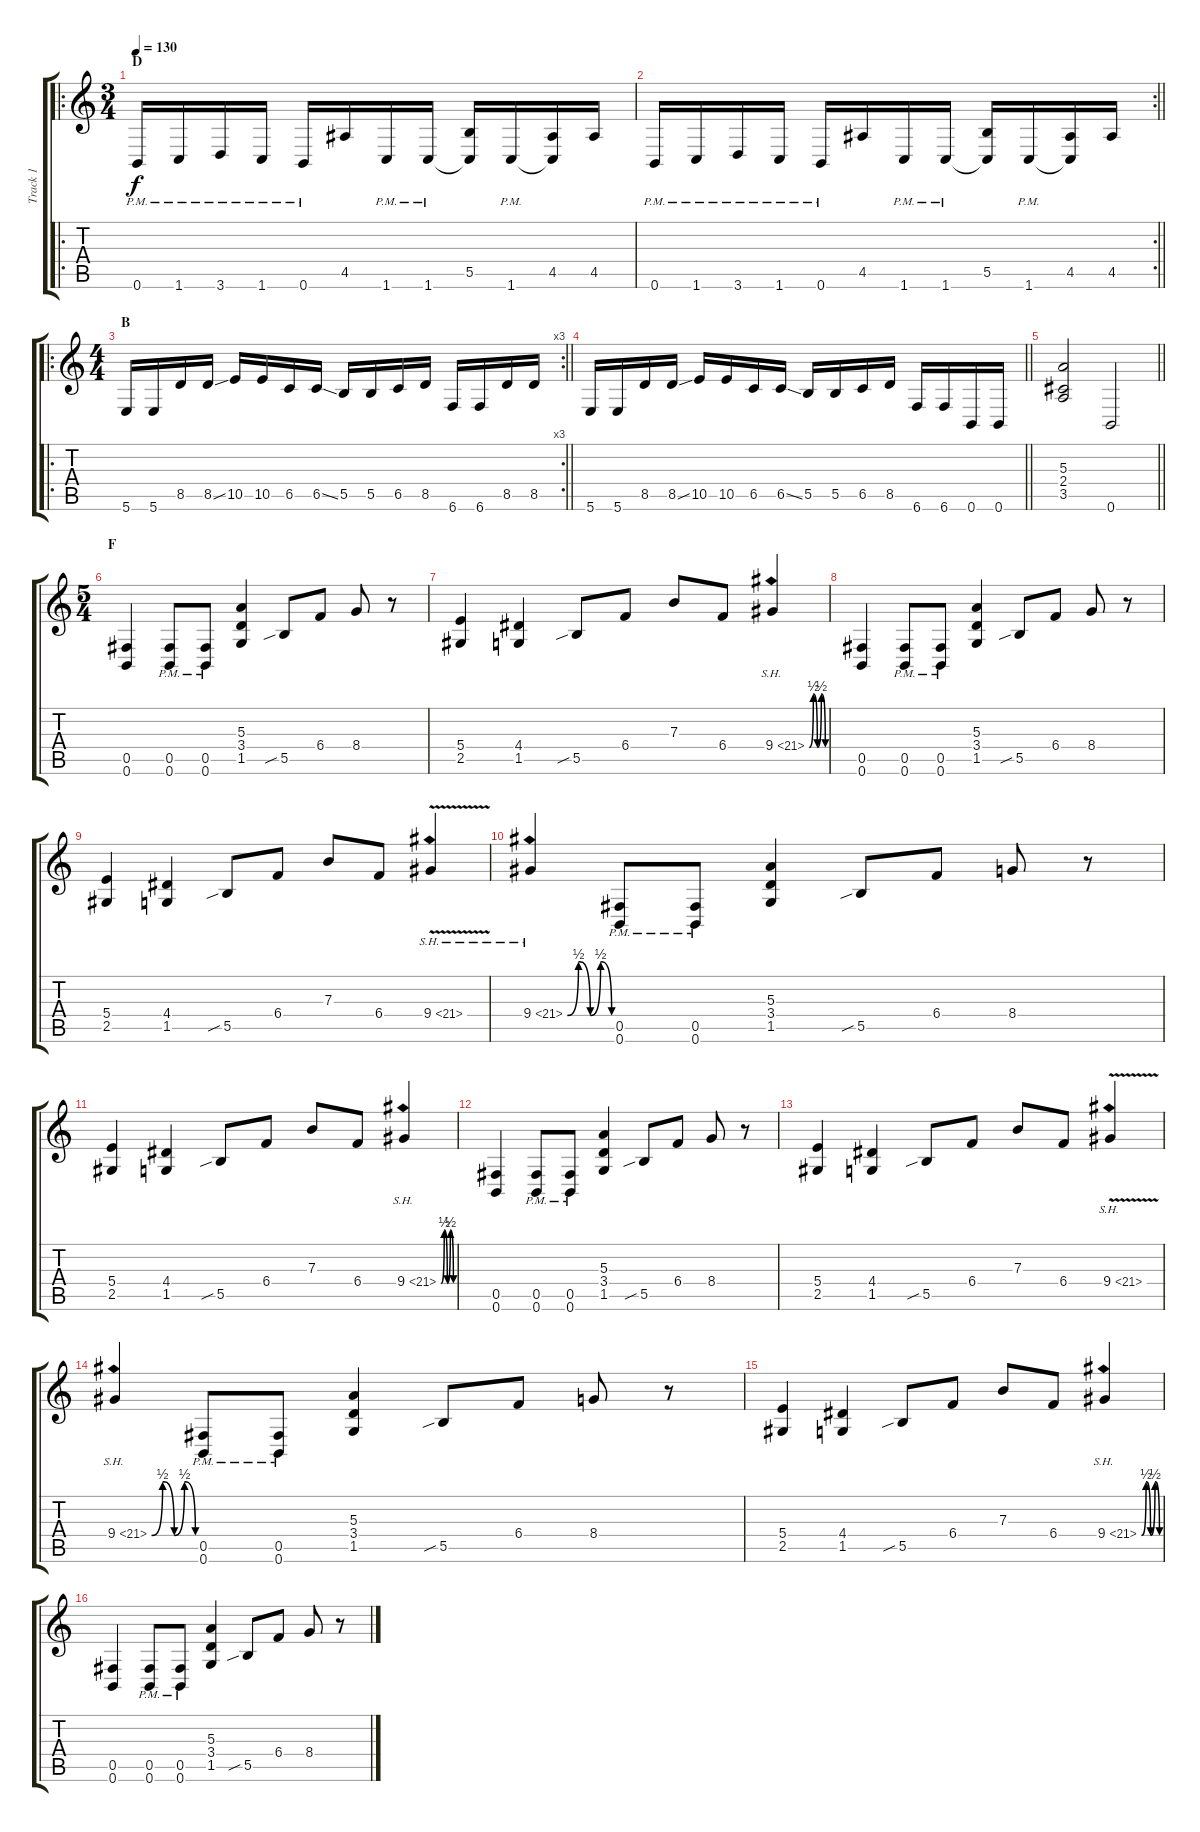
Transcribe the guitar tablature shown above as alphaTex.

\track ("Track 1" "Track 1") {instrument distortionguitar}
\staff {score tabs}
\tuning (Db4 Ab3 E3 B2 Gb2 B1) {hide}
\ro
\ts (3 4)
\section ("" "D")
\tempo 130
\clef g2
\ks c
0.6{pm}.16{dy f} 1.6{pm}.16 3.6{pm}.16 1.6{pm}.16 0.6{pm}.16 4.5.16 1.6{pm}.16 1.6{pm}.16 (5.5 1.6{t}).16 1.6{pm}.16 (4.5 1.6{t}).16 4.5.16 |
\rc 2
\barLineRight lightlight
0.6{pm}.16 1.6{pm}.16 3.6{pm}.16 1.6{pm}.16 0.6{pm}.16 4.5.16 1.6{pm}.16 1.6{pm}.16 (5.5 1.6{t}).16 1.6{pm}.16 (4.5 1.6{t}).16 4.5.16 |
\ro
\rc 3
\ts (4 4)
\section ("" "B")
\barLineRight lightlight
5.6.16 5.6.16 8.5.16 8.5{ss}.16 10.5.16 10.5.16 6.5.16 6.5{ss}.16 5.5.16 5.5.16 6.5.16 8.5.16 6.6.16 6.6.16 8.5.16 8.5.16 |
\barLineRight lightlight
5.6.16 5.6.16 8.5.16 8.5{ss}.16 10.5.16 10.5.16 6.5.16 6.5{ss}.16 5.5.16 5.5.16 6.5.16 8.5.16 6.6.16 6.6.16 0.6.16 0.6.16 |
\barLineRight lightlight
(5.3 2.4 3.5).2 0.6.2 |
\ts (5 4)
\section ("" "F")
(0.5 0.6).4 (0.5{pm} 0.6{pm}).8 (0.5{pm} 0.6{pm}).8 (5.3 3.4 1.5).4 5.5{sib}.8 6.4.8 8.4.8 r.8 |
(5.4 2.5).4 (4.4 1.5).4 5.5{sib}.8 6.4.8 7.3.8 6.4.8 9.4{be (custom 0 0 15 2 30 0 45 2 60 0) sh 12}.4 |
(0.5 0.6).4 (0.5{pm} 0.6{pm}).8 (0.5{pm} 0.6{pm}).8 (5.3 3.4 1.5).4 5.5{sib}.8 6.4.8 8.4.8 r.8 |
(5.4 2.5).4 (4.4 1.5).4 5.5{sib}.8 6.4.8 7.3.8 6.4.8 9.4{sh 12 v}.4 |
9.4{be (custom 0 0 15 2 31 0 45 2 60 0) sh 12}.4 (0.5{pm} 0.6{pm}).8 (0.5{pm} 0.6{pm}).8 (5.3 3.4 1.5).4 5.5{sib}.8 6.4.8 8.4.8 r.8 |
(5.4 2.5).4 (4.4 1.5).4 5.5{sib}.8 6.4.8 7.3.8 6.4.8 9.4{be (custom 0 0 15 2 30 0 45 2 60 0) sh 12}.4 |
(0.5 0.6).4 (0.5{pm} 0.6{pm}).8 (0.5{pm} 0.6{pm}).8 (5.3 3.4 1.5).4 5.5{sib}.8 6.4.8 8.4.8 r.8 |
(5.4 2.5).4 (4.4 1.5).4 5.5{sib}.8 6.4.8 7.3.8 6.4.8 9.4{sh 12 v}.4 |
9.4{be (custom 0 0 15 2 31 0 45 2 60 0) sh 12}.4 (0.5{pm} 0.6{pm}).8 (0.5{pm} 0.6{pm}).8 (5.3 3.4 1.5).4 5.5{sib}.8 6.4.8 8.4.8 r.8 |
(5.4 2.5).4 (4.4 1.5).4 5.5{sib}.8 6.4.8 7.3.8 6.4.8 9.4{be (custom 0 0 15 2 30 0 45 2 60 0) sh 12}.4 |
(0.5 0.6).4 (0.5{pm} 0.6{pm}).8 (0.5{pm} 0.6{pm}).8 (5.3 3.4 1.5).4 5.5{sib}.8 6.4.8 8.4.8 r.8
